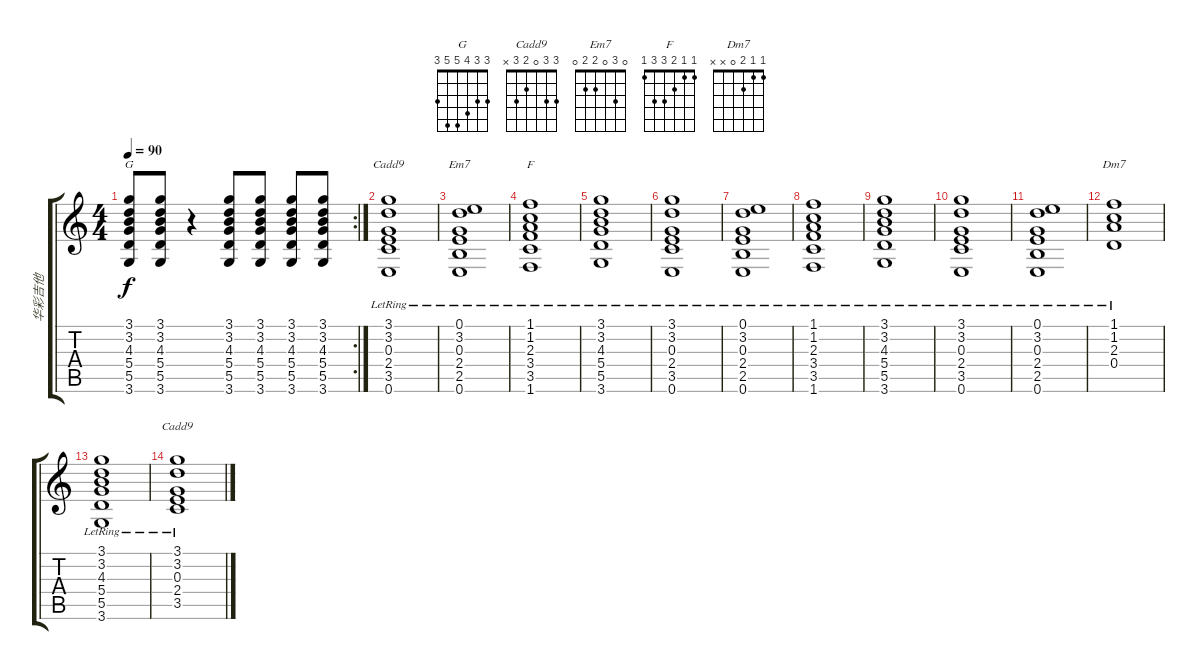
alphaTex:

\track ("华彩吉他" "华彩吉他") {instrument acousticguitarnylon}
\staff {score tabs}
\tuning (E4 B3 G3 D3 A2 E2) {hide}
\chord ("G" 3 3 4 5 5 3)
\chord ("Cadd9" 3 3 0 2 3 0)
\chord ("Em7" 0 3 0 2 2 0)
\chord ("F" 1 1 2 3 3 1)
\chord ("Dm7" 1 1 2 0 x x)
\chord ("Cadd9" 3 3 0 2 3 x)
\rc 2
\ts (4 4)
\tempo 90
\clef g2
\ks c
(3.1 3.2 4.3 5.4 5.5 3.6).8{ch "G" dy f} (3.1 3.2 4.3 5.4 5.5 3.6).8 r.4 (3.1 3.2 4.3 5.4 5.5 3.6).8 (3.1 3.2 4.3 5.4 5.5 3.6).8 (3.1 3.2 4.3 5.4 5.5 3.6).8 (3.1 3.2 4.3 5.4 5.5 3.6).8 |
(3.1 3.2{lr} 0.3 2.4 3.5 0.6).1{ch "Cadd9"} |
(0.1 3.2{lr} 0.3 2.4 2.5 0.6).1{ch "Em7"} |
(1.1 1.2 2.3{lr} 3.4 3.5 1.6).1{ch "F"} |
(3.1 3.2 4.3{lr} 5.4 5.5 3.6).1 |
(3.1 3.2 0.3{lr} 2.4 3.5 0.6).1 |
(0.1 3.2{lr} 0.3 2.4 2.5 0.6).1 |
(1.1 1.2{lr} 2.3 3.4 3.5 1.6).1 |
(3.1{lr} 3.2 4.3 5.4 5.5 3.6).1 |
(3.1 3.2 0.3{lr} 2.4 3.5 0.6).1 |
(0.1 3.2 0.3{lr} 2.4 2.5 0.6).1 |
(1.1 1.2 2.3{lr} 0.4).1{ch "Dm7"} |
(3.1 3.2{lr} 4.3 5.4 5.5 3.6).1 |
(3.1 3.2{lr} 0.3 2.4 3.5).1{ch "Cadd9"}
